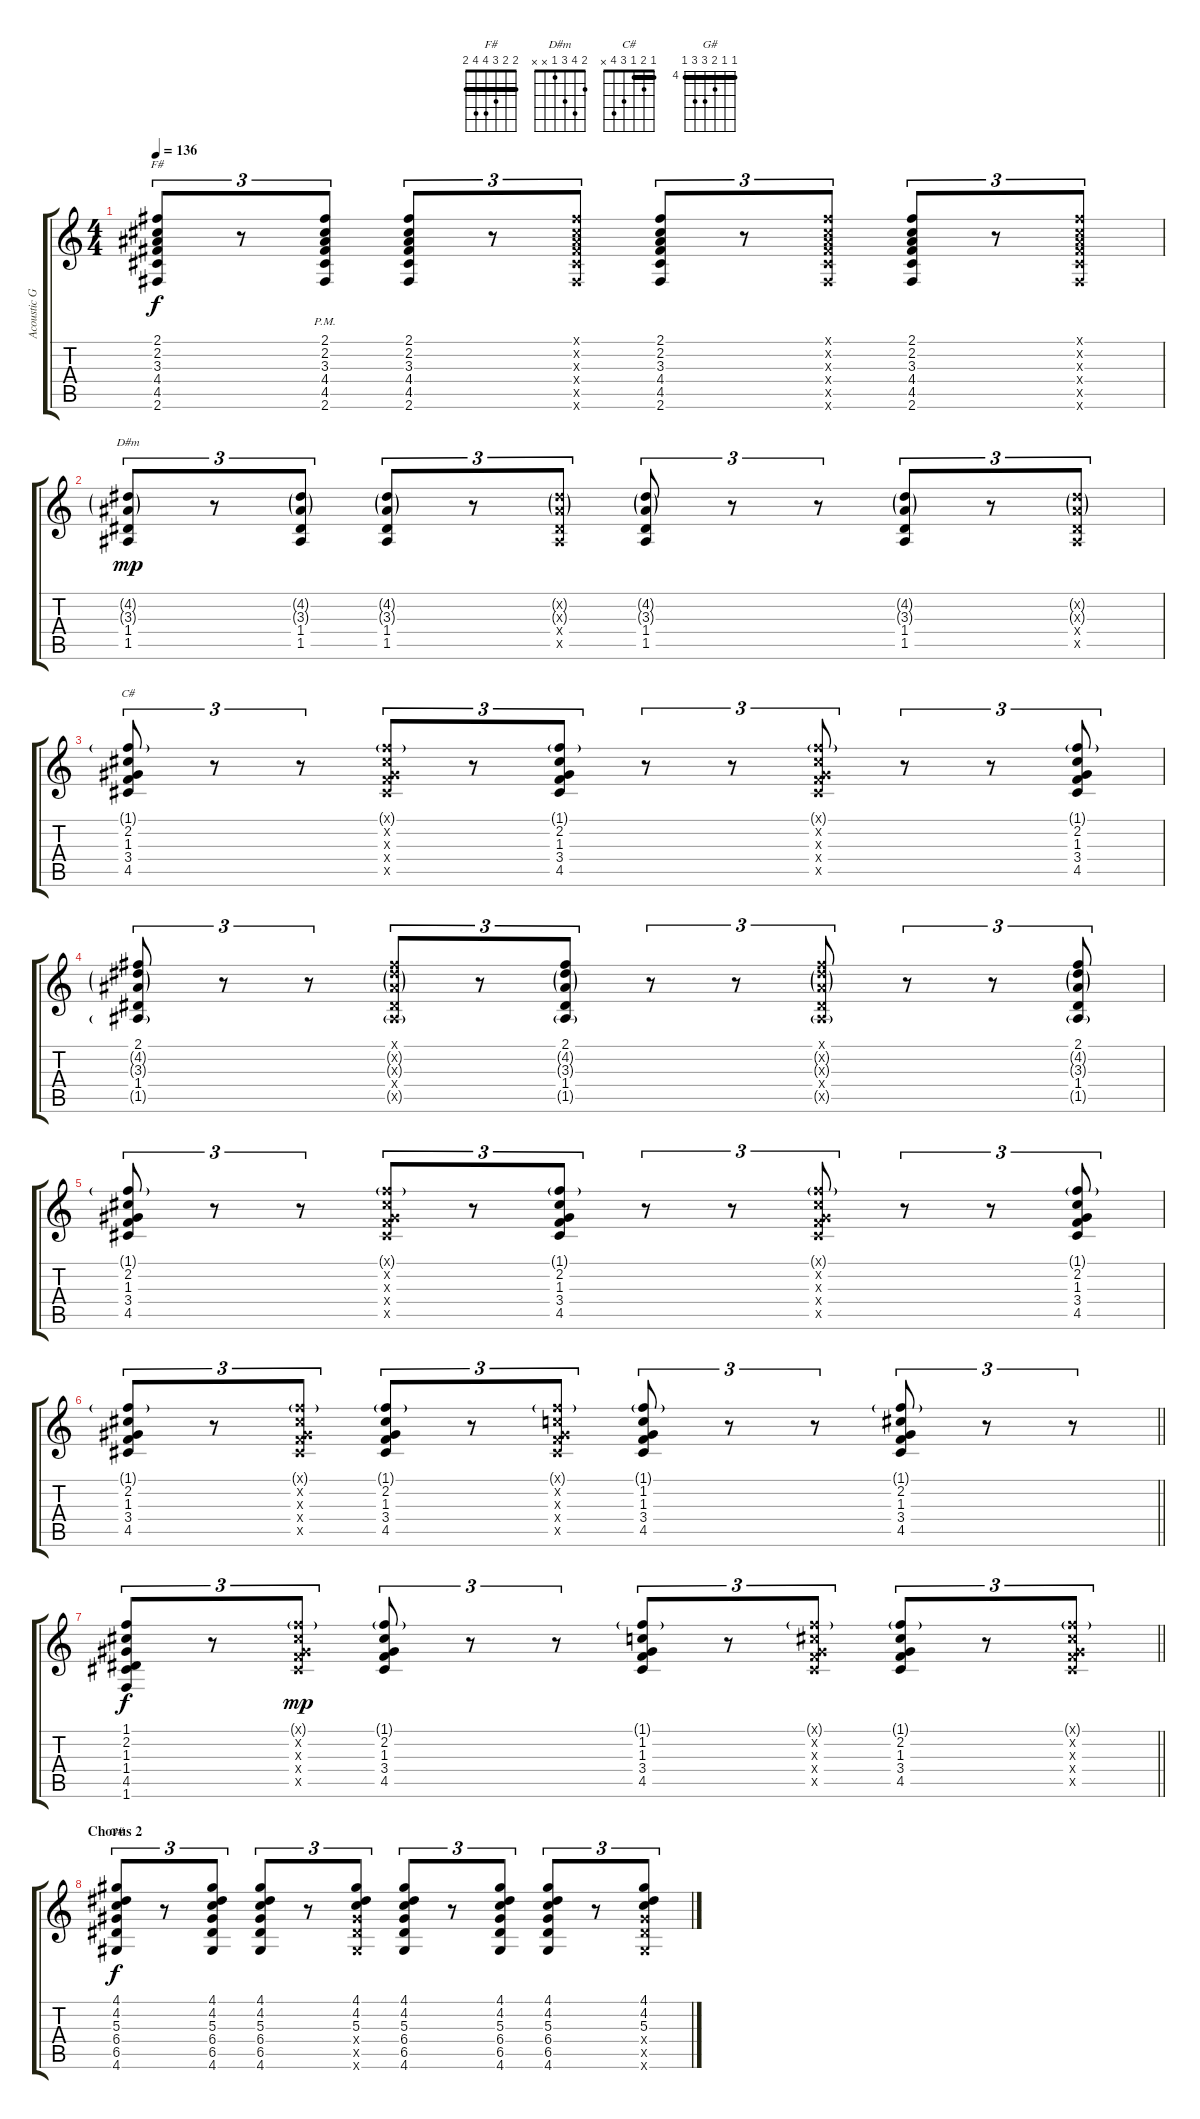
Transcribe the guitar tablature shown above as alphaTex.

\track ("Acoustic Guitar" "Acoustic G") {instrument acousticguitarsteel}
\staff {score tabs}
\tuning (E4 B3 G3 D3 A2 E2) {hide}
\chord ("F#" 2 2 3 4 4 2) {barre 2}
\chord ("D#m" 2 4 3 1 x x)
\chord ("C#" 1 2 1 3 4 x) {barre 1}
\chord ("G#" 4 4 5 6 6 4) {firstfret 4 barre 4}
\ts (4 4)
\tempo 136
\clef g2
\ks c
(2.1 2.2 3.3 4.4 4.5 2.6).8{tu (3 2) ch "F#" dy f} r.8{tu (3 2)} (2.1{pm} 2.2{pm} 3.3{pm} 4.4{pm} 4.5{pm} 2.6{pm}).8{tu (3 2)} (2.1 2.2 3.3 4.4 4.5 2.6).8{tu (3 2)} r.8{tu (3 2)} (2.1{x} 2.2{x} 3.3{x} 4.4{x} 4.5{x} 2.6{x}).8{tu (3 2)} (2.1 2.2 3.3 4.4 4.5 2.6).8{tu (3 2)} r.8{tu (3 2)} (2.1{x} 2.2{x} 3.3{x} 4.4{x} 4.5{x} 2.6{x}).8{tu (3 2)} (2.1 2.2 3.3 4.4 4.5 2.6).8{tu (3 2)} r.8{tu (3 2)} (2.1{x} 2.2{x} 3.3{x} 4.4{x} 4.5{x} 2.6{x}).8{tu (3 2)} |
(4.2{g} 3.3{g} 1.4 1.5).8{tu (3 2) ch "D#m" dy mp} r.8{tu (3 2)} (4.2{g} 3.3{g} 1.4 1.5).8{tu (3 2)} (4.2{g} 3.3{g} 1.4 1.5).8{tu (3 2)} r.8{tu (3 2)} (4.2{g x} 3.3{g x} 1.4{x} 1.5{x}).8{tu (3 2)} (4.2{g} 3.3{g} 1.4 1.5).8{tu (3 2)} r.8{tu (3 2)} r.8{tu (3 2)} (4.2{g} 3.3{g} 1.4 1.5).8{tu (3 2)} r.8{tu (3 2)} (4.2{g x} 3.3{g x} 1.4{x} 1.5{x}).8{tu (3 2)} |
(1.1{g} 2.2 1.3 3.4 4.5).8{tu (3 2) ch "C#"} r.8{tu (3 2)} r.8{tu (3 2)} (1.1{g x} 2.2{x} 1.3{x} 3.4{x} 4.5{x}).8{tu (3 2)} r.8{tu (3 2)} (1.1{g} 2.2 1.3 3.4 4.5).8{tu (3 2)} r.8{tu (3 2)} r.8{tu (3 2)} (1.1{g x} 2.2{x} 1.3{x} 3.4{x} 4.5{x}).8{tu (3 2)} r.8{tu (3 2)} r.8{tu (3 2)} (1.1{g} 2.2 1.3 3.4 4.5).8{tu (3 2)} |
(2.1 4.2{g} 3.3{g} 1.4 1.5{g}).8{tu (3 2)} r.8{tu (3 2)} r.8{tu (3 2)} (2.1{x} 4.2{g x} 3.3{g x} 1.4{x} 1.5{g x}).8{tu (3 2)} r.8{tu (3 2)} (2.1 4.2{g} 3.3{g} 1.4 1.5{g}).8{tu (3 2)} r.8{tu (3 2)} r.8{tu (3 2)} (2.1{x} 4.2{g x} 3.3{g x} 1.4{x} 1.5{g x}).8{tu (3 2)} r.8{tu (3 2)} r.8{tu (3 2)} (2.1 4.2{g} 3.3{g} 1.4 1.5{g}).8{tu (3 2)} |
(1.1{g} 2.2 1.3 3.4 4.5).8{tu (3 2)} r.8{tu (3 2)} r.8{tu (3 2)} (1.1{g x} 2.2{x} 1.3{x} 3.4{x} 4.5{x}).8{tu (3 2)} r.8{tu (3 2)} (1.1{g} 2.2 1.3 3.4 4.5).8{tu (3 2)} r.8{tu (3 2)} r.8{tu (3 2)} (1.1{g x} 2.2{x} 1.3{x} 3.4{x} 4.5{x}).8{tu (3 2)} r.8{tu (3 2)} r.8{tu (3 2)} (1.1{g} 2.2 1.3 3.4 4.5).8{tu (3 2)} |
\barLineRight lightlight
(1.1{g} 2.2 1.3 3.4 4.5).8{tu (3 2)} r.8{tu (3 2)} (1.1{g x} 2.2{x} 1.3{x} 3.4{x} 4.5{x}).8{tu (3 2)} (1.1{g} 2.2 1.3 3.4 4.5).8{tu (3 2)} r.8{tu (3 2)} (1.1{g x} 1.2{x} 1.3{x} 3.4{x} 4.5{x}).8{tu (3 2)} (1.1{g} 1.2 1.3 3.4 4.5).8{tu (3 2)} r.8{tu (3 2)} r.8{tu (3 2)} (1.1{g} 2.2 1.3 3.4 4.5).8{tu (3 2)} r.8{tu (3 2)} r.8{tu (3 2)} |
\barLineRight lightlight
(1.1 2.2 1.3 1.4 4.5 1.6).8{tu (3 2) dy f} r.8{tu (3 2)} (1.1{g x} 2.2{x} 1.3{x} 3.4{x} 4.5{x}).8{tu (3 2) dy mp} (1.1{g} 2.2 1.3 3.4 4.5).8{tu (3 2)} r.8{tu (3 2)} r.8{tu (3 2)} (1.1{g} 1.2 1.3 3.4 4.5).8{tu (3 2)} r.8{tu (3 2)} (1.1{g x} 2.2{x} 1.3{x} 3.4{x} 4.5{x}).8{tu (3 2)} (1.1{g} 2.2 1.3 3.4 4.5).8{tu (3 2)} r.8{tu (3 2)} (1.1{g x} 2.2{x} 1.3{x} 3.4{x} 4.5{x}).8{tu (3 2)} |
\section ("" "Chorus 2")
(4.1 4.2 5.3 6.4 6.5 4.6).8{tu (3 2) ch "G#" dy f} r.8{tu (3 2)} (4.1 4.2 5.3 6.4 6.5 4.6).8{tu (3 2)} (4.1 4.2 5.3 6.4 6.5 4.6).8{tu (3 2)} r.8{tu (3 2)} (4.1 4.2 5.3 6.4{x} 6.5{x} 4.6{x}).8{tu (3 2)} (4.1 4.2 5.3 6.4 6.5 4.6).8{tu (3 2)} r.8{tu (3 2)} (4.1 4.2 5.3 6.4 6.5 4.6).8{tu (3 2)} (4.1 4.2 5.3 6.4 6.5 4.6).8{tu (3 2)} r.8{tu (3 2)} (4.1 4.2 5.3 6.4{x} 6.5{x} 4.6{x}).8{tu (3 2)}
